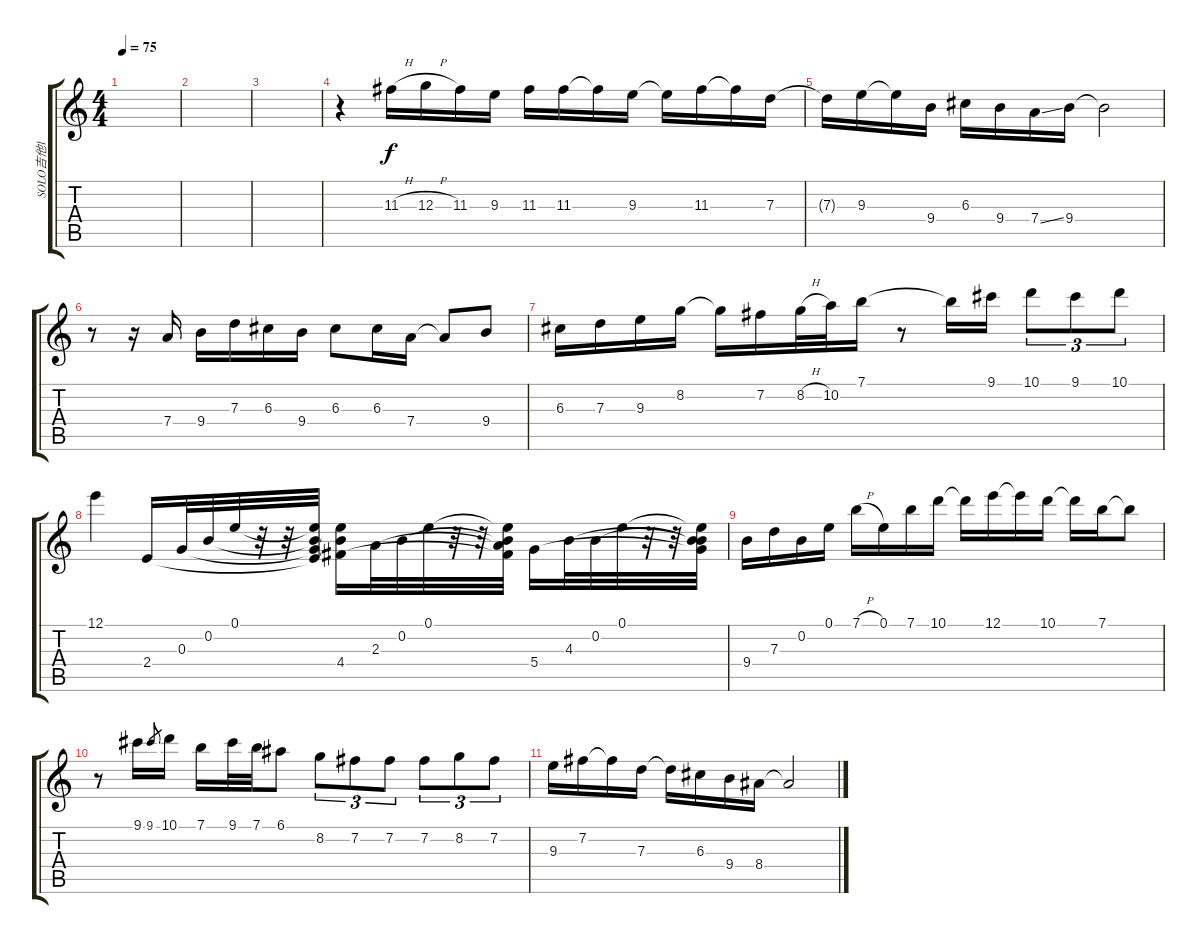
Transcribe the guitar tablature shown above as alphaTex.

\track ("SOLO吉他1" "SOLO吉他1") {instrument acousticguitarnylon}
\staff {score tabs}
\tuning (E4 B3 G3 D3 A2 E2) {hide}
\ts (4 4)
\tempo 75
\clef g2
\ks c
|
|
|
r.4 11.3{h}.16 12.3{h}.16 11.3.16 9.3.16 11.3.16 11.3.16 11.3{t}.16 9.3.16 9.3{t}.16 11.3.16 11.3{t}.16 7.3.16 |
7.3{t}.16 9.3.16 9.3{t}.16 9.4.16 6.3.16 9.4.16 7.4{ss}.16 9.4.16 9.4{t}.2 |
r.8 r.16 7.4.16 9.4.16 7.3.16 6.3.16 9.4.16 6.3.8 6.3.16 7.4.16 7.4{t}.8 9.4.8 |
6.3.16 7.3.16 9.3.16 8.2.16 8.2{t}.16 7.2.16 8.2{h}.32 10.2.32 7.1.16 r.8 7.1{t}.16 9.1.16 10.1.8{tu (3 2)} 9.1.8{tu (3 2)} 10.1.8{tu (3 2)} |
12.1.4 2.4.16 0.3.32 0.2.32 0.1.32 r.32 r.32 (0.1{t} 0.2{t} 0.3{t} 2.4{t}).32 (0.1{t} 0.2{t} 4.4).16 2.3.32 0.2.32 0.1.32 r.32 r.32 (0.1{t} 0.2{t} 2.3{t} 4.4{t}).32 5.4.16 4.3.32 0.2.32 0.1.32 r.32 r.32 (0.1{t} 0.2{t} 4.3{t} 5.4{t}).32 |
9.4.16 7.3.16 0.2.16 0.1.16 7.1{h}.16 0.1.16 7.1.16 10.1.16 10.1{t}.16 12.1.16 12.1{t}.16 10.1.16 10.1{t}.16 7.1.16 7.1{t}.8 |
r.8 9.1.16 9.1.8{gr} 10.1.16 7.1.16 9.1.32 7.1.32 6.1.8 8.2.8{tu (3 2)} 7.2.8{tu (3 2)} 7.2.8{tu (3 2)} 7.2.8{tu (3 2)} 8.2.8{tu (3 2)} 7.2.8{tu (3 2)} |
9.3.16 7.2.16 7.2{t}.16 7.3.16 7.3{t}.16 6.3.16 9.4.16 8.4.16 8.4{t}.2
